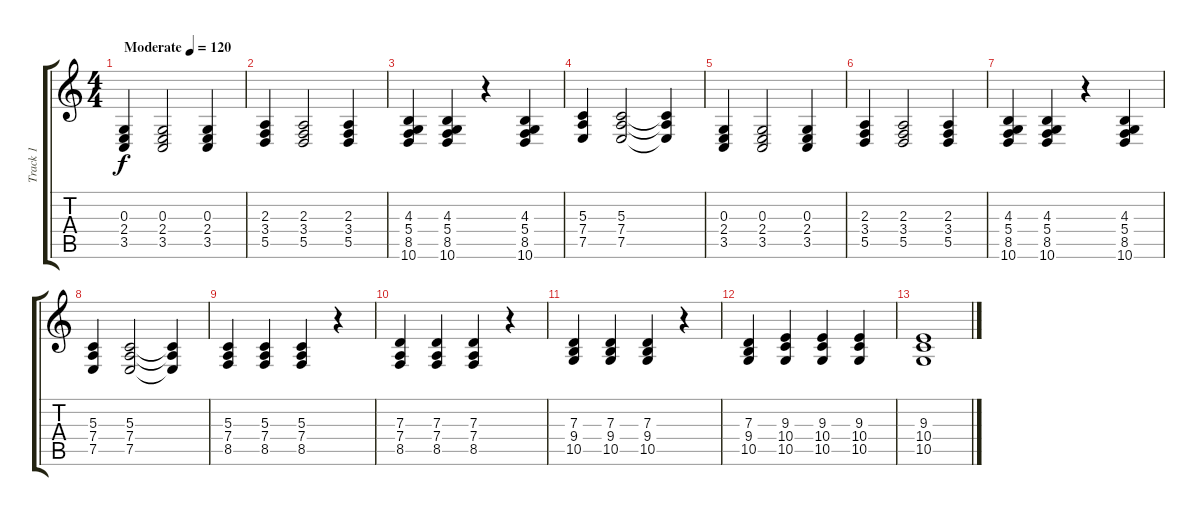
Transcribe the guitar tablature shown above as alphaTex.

\track ("Track 1" "Track 1") {instrument acousticgrandpiano}
\staff {score tabs}
\tuning (E4 B3 G3 D3 A2 E2) {hide}
\ts (4 4)
\tempo (120 "Moderate")
\clef g2
\ks c
(0.3 2.4 3.5).4{dy f instrument acousticgrandpiano} (0.3 2.4 3.5).2 (0.3 2.4 3.5).4 |
(2.3 3.4 5.5).4 (2.3 3.4 5.5).2 (2.3 3.4 5.5).4 |
(4.3 5.4 8.5 10.6).4 (4.3 5.4 8.5 10.6).4 r.4 (4.3 5.4 8.5 10.6).4 |
(5.3 7.4 7.5).4 (5.3 7.4 7.5).2 (5.3{t} 7.4{t} 7.5{t}).4 |
(0.3 2.4 3.5).4 (0.3 2.4 3.5).2 (0.3 2.4 3.5).4 |
(2.3 3.4 5.5).4 (2.3 3.4 5.5).2 (2.3 3.4 5.5).4 |
(4.3 5.4 8.5 10.6).4 (4.3 5.4 8.5 10.6).4 r.4 (4.3 5.4 8.5 10.6).4 |
(5.3 7.4 7.5).4 (5.3 7.4 7.5).2 (5.3{t} 7.4{t} 7.5{t}).4 |
(5.3 7.4 8.5).4 (5.3 7.4 8.5).4 (5.3 7.4 8.5).4 r.4 |
(7.3 7.4 8.5).4 (7.3 7.4 8.5).4 (7.3 7.4 8.5).4 r.4 |
(7.3 9.4 10.5).4 (7.3 9.4 10.5).4 (7.3 9.4 10.5).4 r.4 |
(7.3 9.4 10.5).4 (9.3 10.4 10.5).4 (9.3 10.4 10.5).4 (9.3 10.4 10.5).4 |
(9.3 10.4 10.5).1
